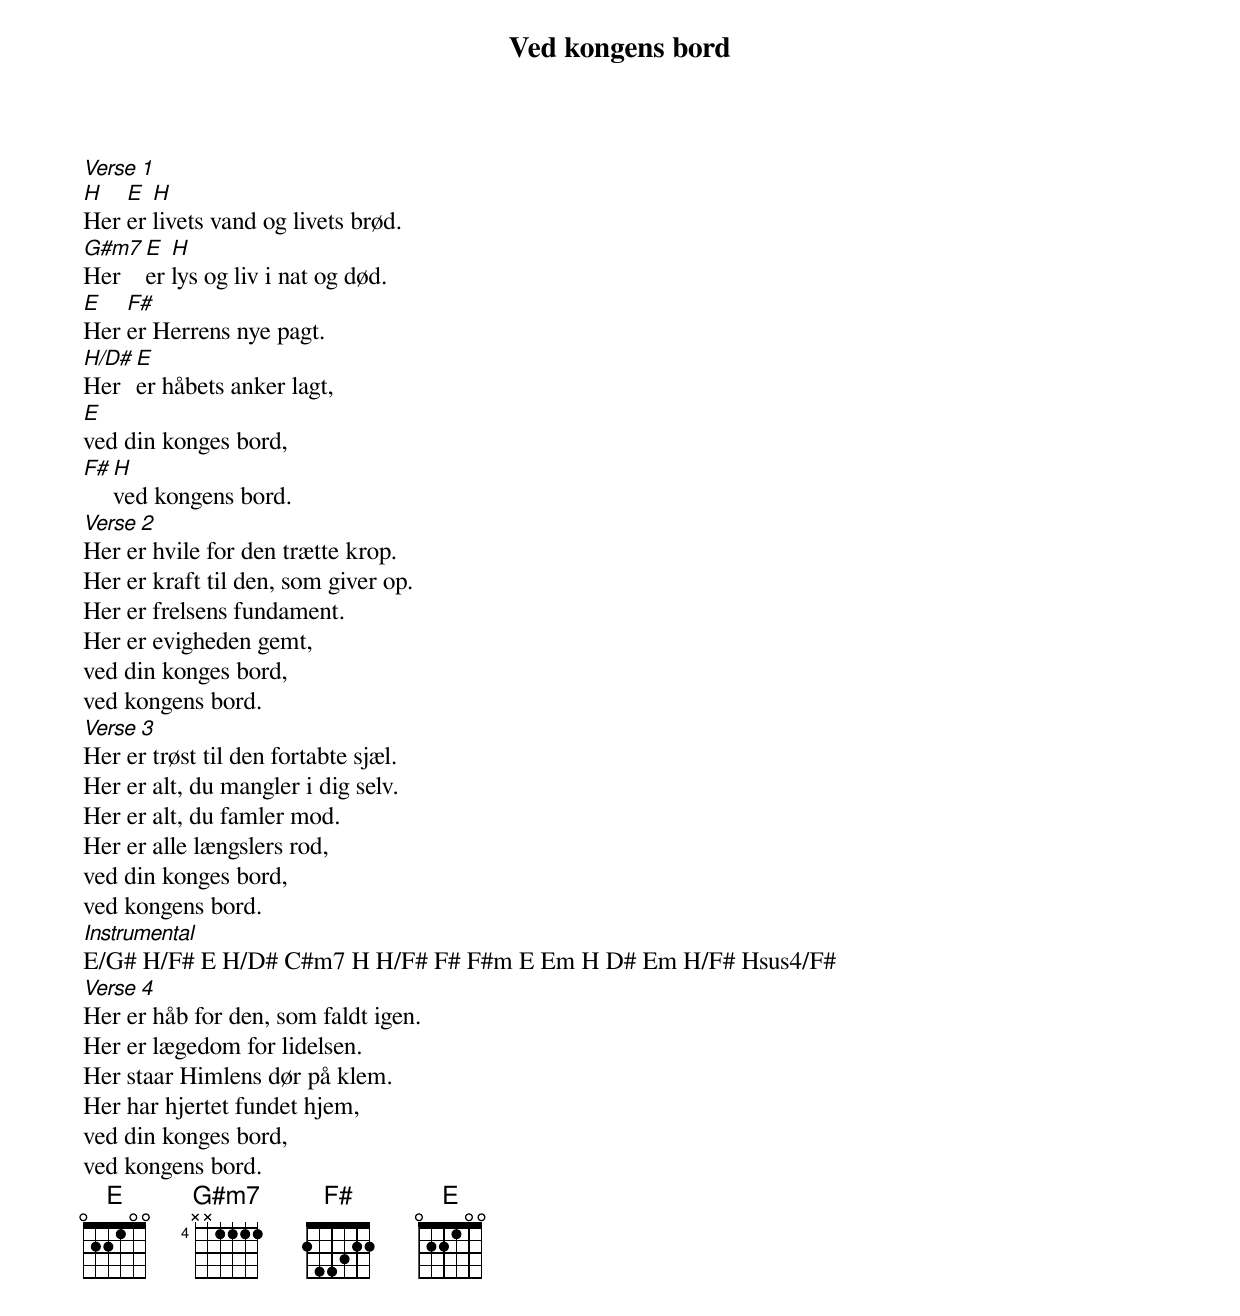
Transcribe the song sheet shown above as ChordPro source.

{title: Ved kongens bord}
[Verse 1]
[H]Her [E]er [H]livets vand og livets brød.
[G#m7]Her [E]er [H]lys og liv i nat og død.
[E]Her [F#]er Herrens nye pagt.
[H/D#]Her [E]er håbets anker lagt,
[Emaj]ved din konges bord,
[F#][H]ved kongens bord.
[Verse 2]
Her er hvile for den trætte krop.
Her er kraft til den, som giver op.
Her er frelsens fundament.
Her er evigheden gemt,
ved din konges bord,
ved kongens bord.
[Verse 3]
Her er trøst til den fortabte sjæl.
Her er alt, du mangler i dig selv.
Her er alt, du famler mod.
Her er alle længslers rod,
ved din konges bord,
ved kongens bord.
[Instrumental]
E/G# H/F# E H/D# C#m7 H H/F# F# F#m E Em H D# Em H/F# Hsus4/F#
[Verse 4]
Her er håb for den, som faldt igen.
Her er lægedom for lidelsen.
Her staar Himlens dør på klem.
Her har hjertet fundet hjem,
ved din konges bord,
ved kongens bord.
